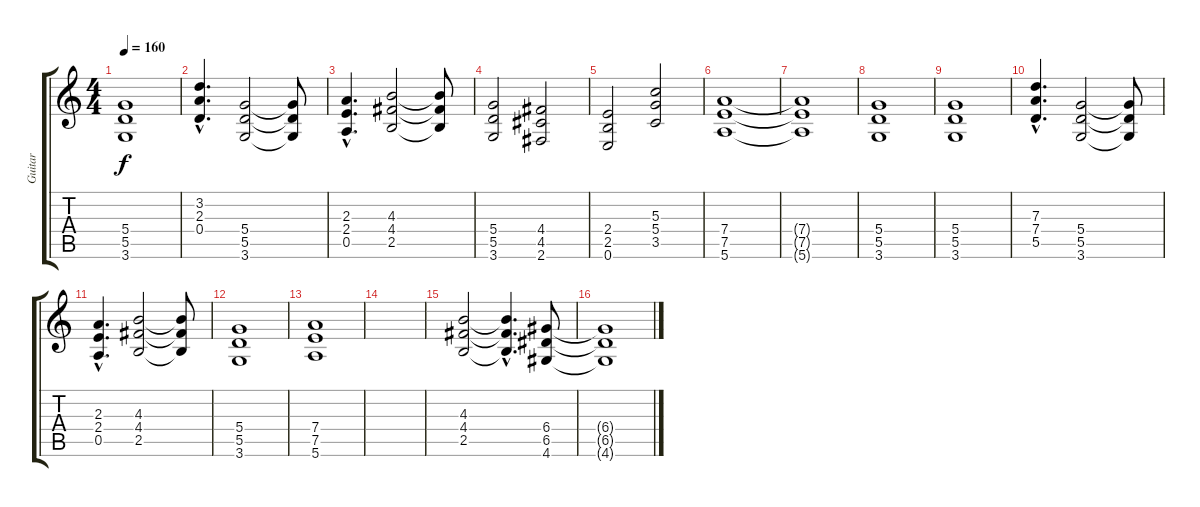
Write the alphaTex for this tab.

\track ("Guitar" "Guitar") {instrument distortionguitar}
\staff {score tabs}
\tuning (E4 B3 G3 D3 A2 E2) {hide}
\ts (4 4)
\tempo 160
\clef g2
\ks c
(5.4 5.5 3.6).1{dy f} |
(3.2{hac} 2.3{hac} 0.4{hac}).4{d} (5.4 5.5 3.6).2 (5.4{t} 5.5{t} 3.6{t}).8 |
(2.3{hac} 2.4{hac} 0.5{hac}).4{d} (4.3 4.4 2.5).2 (4.3{t} 4.4{t} 2.5{t}).8 |
(5.4 5.5 3.6).2 (4.4 4.5 2.6).2 |
(2.4 2.5 0.6).2 (5.3 5.4 3.5).2 |
(7.4 7.5 5.6).1 |
(7.4{t} 7.5{t} 5.6{t}).1{volume 10} |
(5.4 5.5 3.6).1{volume 13} |
(5.4 5.5 3.6).1 |
(7.3{hac} 7.4{hac} 5.5{hac}).4{d} (5.4 5.5 3.6).2 (5.4{t} 5.5{t} 3.6{t}).8 |
(2.3{hac} 2.4{hac} 0.5{hac}).4{d} (4.3 4.4 2.5).2 (4.3{t} 4.4{t} 2.5{t}).8 |
(5.4 5.5 3.6).1 |
(7.4 7.5 5.6).1{volume 4} |
|
(4.3 4.4 2.5).2{volume 13} (4.3{hac t} 4.4{hac t} 2.5{hac t}).4{d} (6.4 6.5 4.6).8 |
(6.4{t} 6.5{t} 4.6{t}).1
